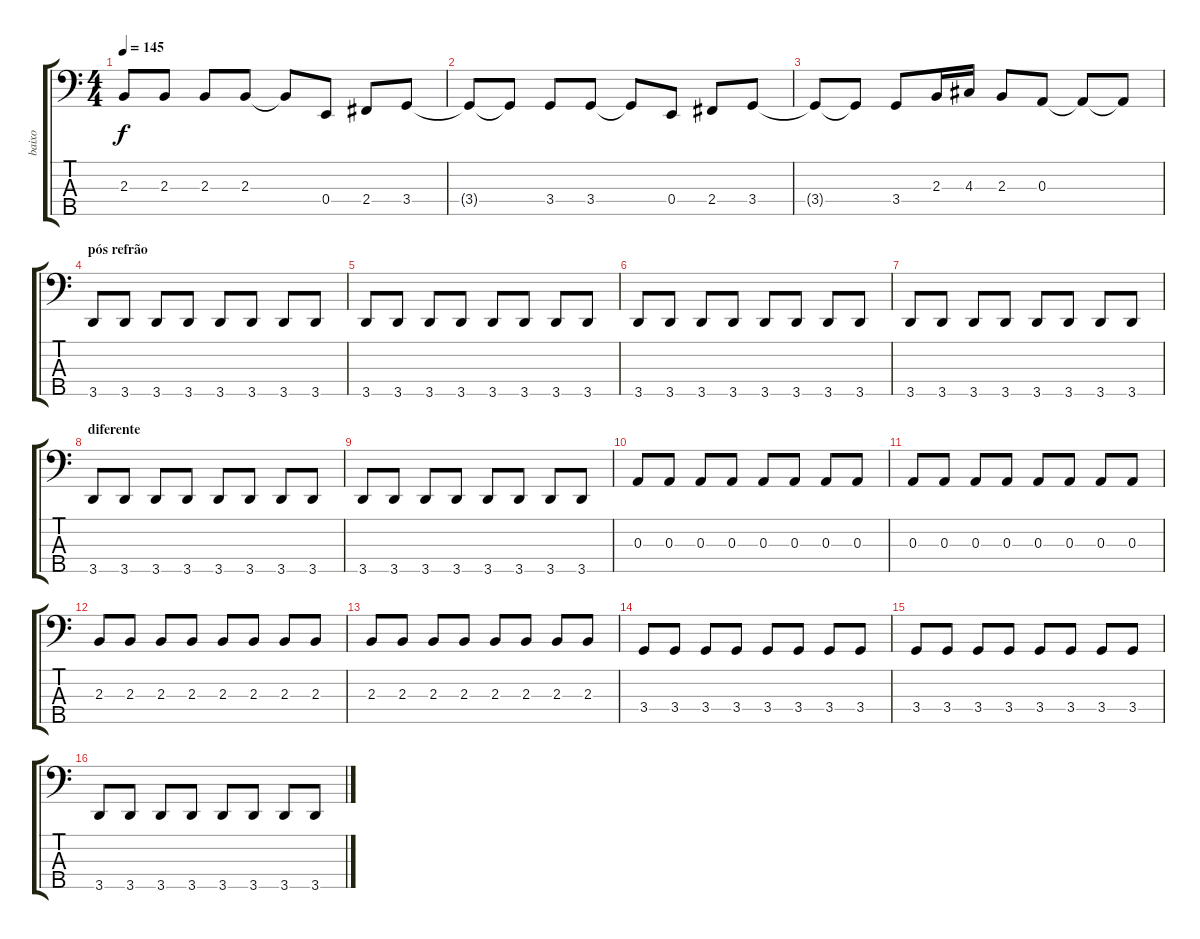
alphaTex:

\track ("baixo" "baixo") {instrument electricbassfinger}
\staff {score tabs}
\tuning (G2 D2 A1 E1 B0) {hide}
\ts (4 4)
\tempo 145
\clef f4
\ks c
2.3{t}.8{dy f} 2.3.8 2.3.8 2.3.8 2.3{t}.8 0.4.8 2.4.8 3.4.8 |
3.4{t}.8 3.4{t}.8 3.4.8 3.4.8 3.4{t}.8 0.4.8 2.4.8 3.4.8 |
3.4{t}.8 3.4{t}.8 3.4.8 2.3.16 4.3.16 2.3.8 0.3.8 0.3{t}.8 0.3{t}.8 |
\section ("" "pós refrão")
3.5.8 3.5.8 3.5.8 3.5.8 3.5.8 3.5.8 3.5.8 3.5.8 |
3.5.8 3.5.8 3.5.8 3.5.8 3.5.8 3.5.8 3.5.8 3.5.8 |
3.5.8 3.5.8 3.5.8 3.5.8 3.5.8 3.5.8 3.5.8 3.5.8 |
3.5.8 3.5.8 3.5.8 3.5.8 3.5.8 3.5.8 3.5.8 3.5.8 |
\section ("" "diferente")
3.5.8 3.5.8 3.5.8 3.5.8 3.5.8 3.5.8 3.5.8 3.5.8 |
3.5.8 3.5.8 3.5.8 3.5.8 3.5.8 3.5.8 3.5.8 3.5.8 |
0.3.8 0.3.8 0.3.8 0.3.8 0.3.8 0.3.8 0.3.8 0.3.8 |
0.3.8 0.3.8 0.3.8 0.3.8 0.3.8 0.3.8 0.3.8 0.3.8 |
2.3.8 2.3.8 2.3.8 2.3.8 2.3.8 2.3.8 2.3.8 2.3.8 |
2.3.8 2.3.8 2.3.8 2.3.8 2.3.8 2.3.8 2.3.8 2.3.8 |
3.4.8 3.4.8 3.4.8 3.4.8 3.4.8 3.4.8 3.4.8 3.4.8 |
3.4.8 3.4.8 3.4.8 3.4.8 3.4.8 3.4.8 3.4.8 3.4.8 |
3.5.8 3.5.8 3.5.8 3.5.8 3.5.8 3.5.8 3.5.8 3.5.8
